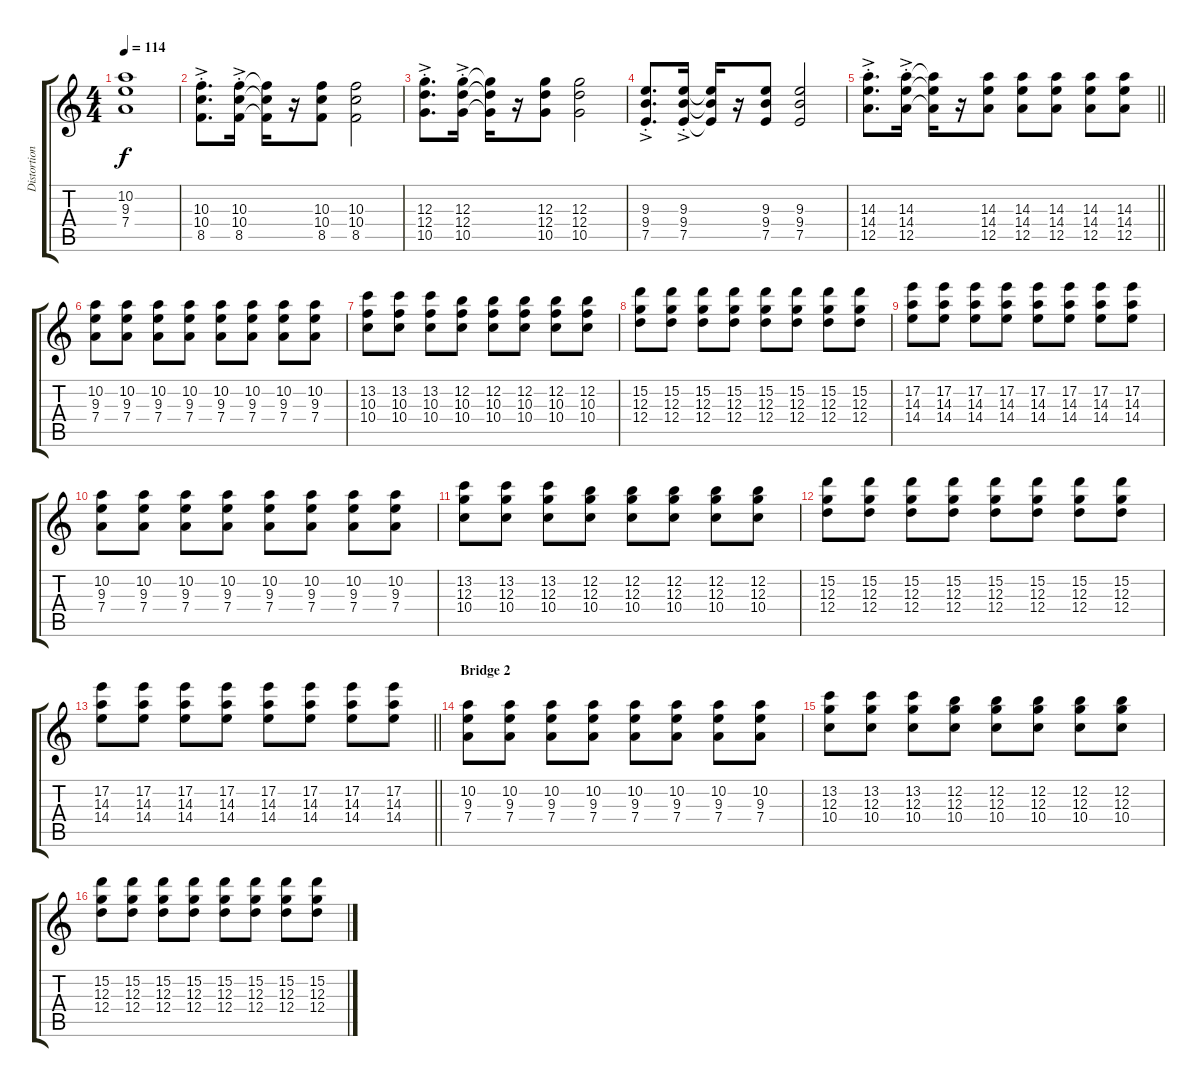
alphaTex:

\track ("Distortion 2 (Arranged by Win Blazt)" "Distortion") {instrument distortionguitar}
\staff {score tabs}
\tuning (E4 B3 G3 D3 A2 E2) {hide}
\ts (4 4)
\tempo 114
\clef g2
\ks c
(10.2{t} 9.3{t} 7.4{t}).1{dy f} |
(10.3{ac st} 10.4{ac st} 8.5{ac st}).8{d} (10.3 10.4{ac st} 8.5{ac st}).16 (10.3{t} 10.4{t} 8.5{t}).16 r.16 (10.3 10.4 8.5).8 (10.3 10.4 8.5).2 |
(12.3{ac st} 12.4{ac st} 10.5{ac st}).8{d} (12.3 12.4{ac st} 10.5{ac st}).16 (12.3{t} 12.4{t} 10.5{t}).16 r.16 (12.3 12.4 10.5).8 (12.3 12.4 10.5).2 |
(9.3{ac st} 9.4{ac st} 7.5{ac st}).8{d} (9.3 9.4{ac st} 7.5{ac st}).16 (9.3{t} 9.4{t} 7.5{t}).16 r.16 (9.3 9.4 7.5).8 (9.3 9.4 7.5).2 |
\barLineRight lightlight
(14.3{ac st} 14.4{ac st} 12.5{ac st}).8{d} (14.3 14.4{ac st} 12.5{ac st}).16 (14.3{t} 14.4{t} 12.5{t}).16 r.16 (14.3 14.4 12.5).8 (14.3 14.4 12.5).8 (14.3 14.4 12.5).8 (14.3 14.4 12.5).8 (14.3 14.4 12.5).8 |
(10.2 9.3 7.4).8 (10.2 9.3 7.4).8 (10.2 9.3 7.4).8 (10.2 9.3 7.4).8 (10.2 9.3 7.4).8 (10.2 9.3 7.4).8 (10.2 9.3 7.4).8 (10.2 9.3 7.4).8 |
(13.2 10.3 10.4).8 (13.2 10.3 10.4).8 (13.2 10.3 10.4).8 (12.2 10.3 10.4).8 (12.2 10.3 10.4).8 (12.2 10.3 10.4).8 (12.2 10.3 10.4).8 (12.2 10.3 10.4).8 |
(15.2 12.3 12.4).8 (15.2 12.3 12.4).8 (15.2 12.3 12.4).8 (15.2 12.3 12.4).8 (15.2 12.3 12.4).8 (15.2 12.3 12.4).8 (15.2 12.3 12.4).8 (15.2 12.3 12.4).8 |
(17.2 14.3 14.4).8 (17.2 14.3 14.4).8 (17.2 14.3 14.4).8 (17.2 14.3 14.4).8 (17.2 14.3 14.4).8 (17.2 14.3 14.4).8 (17.2 14.3 14.4).8 (17.2 14.3 14.4).8 |
(10.2 9.3 7.4).8 (10.2 9.3 7.4).8 (10.2 9.3 7.4).8 (10.2 9.3 7.4).8 (10.2 9.3 7.4).8 (10.2 9.3 7.4).8 (10.2 9.3 7.4).8 (10.2 9.3 7.4).8 |
(13.2 12.3 10.4).8 (13.2 12.3 10.4).8 (13.2 12.3 10.4).8 (12.2 12.3 10.4).8 (12.2 12.3 10.4).8 (12.2 12.3 10.4).8 (12.2 12.3 10.4).8 (12.2 12.3 10.4).8 |
(15.2 12.3 12.4).8 (15.2 12.3 12.4).8 (15.2 12.3 12.4).8 (15.2 12.3 12.4).8 (15.2 12.3 12.4).8 (15.2 12.3 12.4).8 (15.2 12.3 12.4).8 (15.2 12.3 12.4).8 |
\barLineRight lightlight
(17.2 14.3 14.4).8 (17.2 14.3 14.4).8 (17.2 14.3 14.4).8 (17.2 14.3 14.4).8 (17.2 14.3 14.4).8 (17.2 14.3 14.4).8 (17.2 14.3 14.4).8 (17.2 14.3 14.4).8 |
\section ("" "Bridge 2")
(10.2 9.3 7.4).8 (10.2 9.3 7.4).8 (10.2 9.3 7.4).8 (10.2 9.3 7.4).8 (10.2 9.3 7.4).8 (10.2 9.3 7.4).8 (10.2 9.3 7.4).8 (10.2 9.3 7.4).8 |
(13.2 12.3 10.4).8 (13.2 12.3 10.4).8 (13.2 12.3 10.4).8 (12.2 12.3 10.4).8 (12.2 12.3 10.4).8 (12.2 12.3 10.4).8 (12.2 12.3 10.4).8 (12.2 12.3 10.4).8 |
(15.2 12.3 12.4).8 (15.2 12.3 12.4).8 (15.2 12.3 12.4).8 (15.2 12.3 12.4).8 (15.2 12.3 12.4).8 (15.2 12.3 12.4).8 (15.2 12.3 12.4).8 (15.2 12.3 12.4).8
